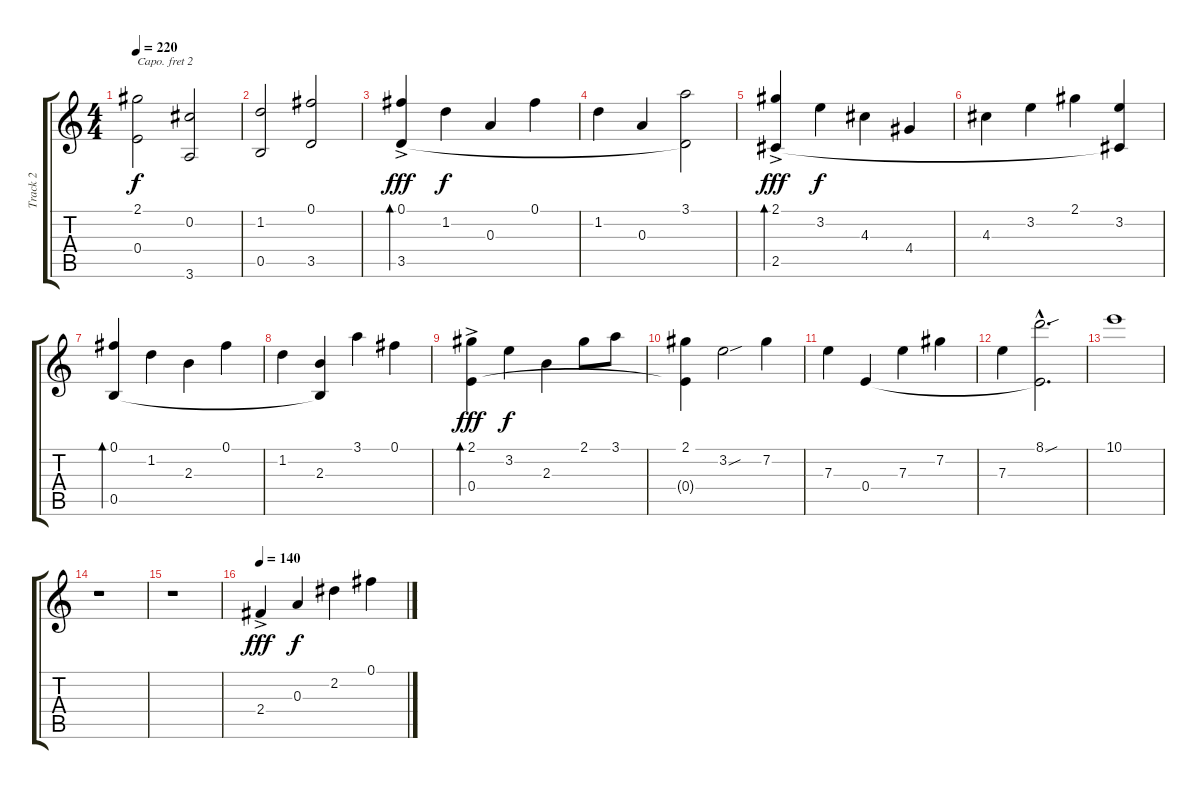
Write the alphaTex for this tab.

\track ("Track 2" "Track 2") {instrument acousticguitarnylon}
\staff {score tabs}
\capo 2
\tuning (E4 B3 G3 D3 A2 E2) {hide}
\ts (4 4)
\tempo 220
\clef g2
\ks c
(2.1 0.4).2{dy f} (0.2 3.6).2 |
(1.2 0.5).2 (0.1 3.5).2 |
(0.1 3.5{ac}).4{bd 480 dy fff} 1.2.4{dy f} 0.3.4 0.1.4 |
1.2.4 0.3.4 (3.1 3.5{t}).2 |
(2.1 2.5{ac}).4{bd 480 dy fff} 3.2.4{dy f} 4.3.4 4.4.4 |
4.3.4 3.2.4 2.1.4 (3.2 2.5{t}).4 |
(0.1 0.5).4{bd 480} 1.2.4 2.3.4 0.1.4 |
1.2.4 (2.3 0.5{t}).4 3.1.4 0.1.4 |
(2.1 0.4{ac}).4{bd 480 dy fff} 3.2.4{dy f} 2.3.4 2.1.8 3.1.8 |
(2.1 0.4{t}).4 3.2{sou}.2 7.2.4 |
7.3.4 0.4.4 7.3.4 7.2.4 |
7.3.4 (8.1{sou hac} 0.4{hac t}).2{d} |
10.1.1 |
r.1 |
r.1 |
\tempo 140
2.4{ac}.4{dy fff} 0.3.4{dy f} 2.2.4 0.1.4
